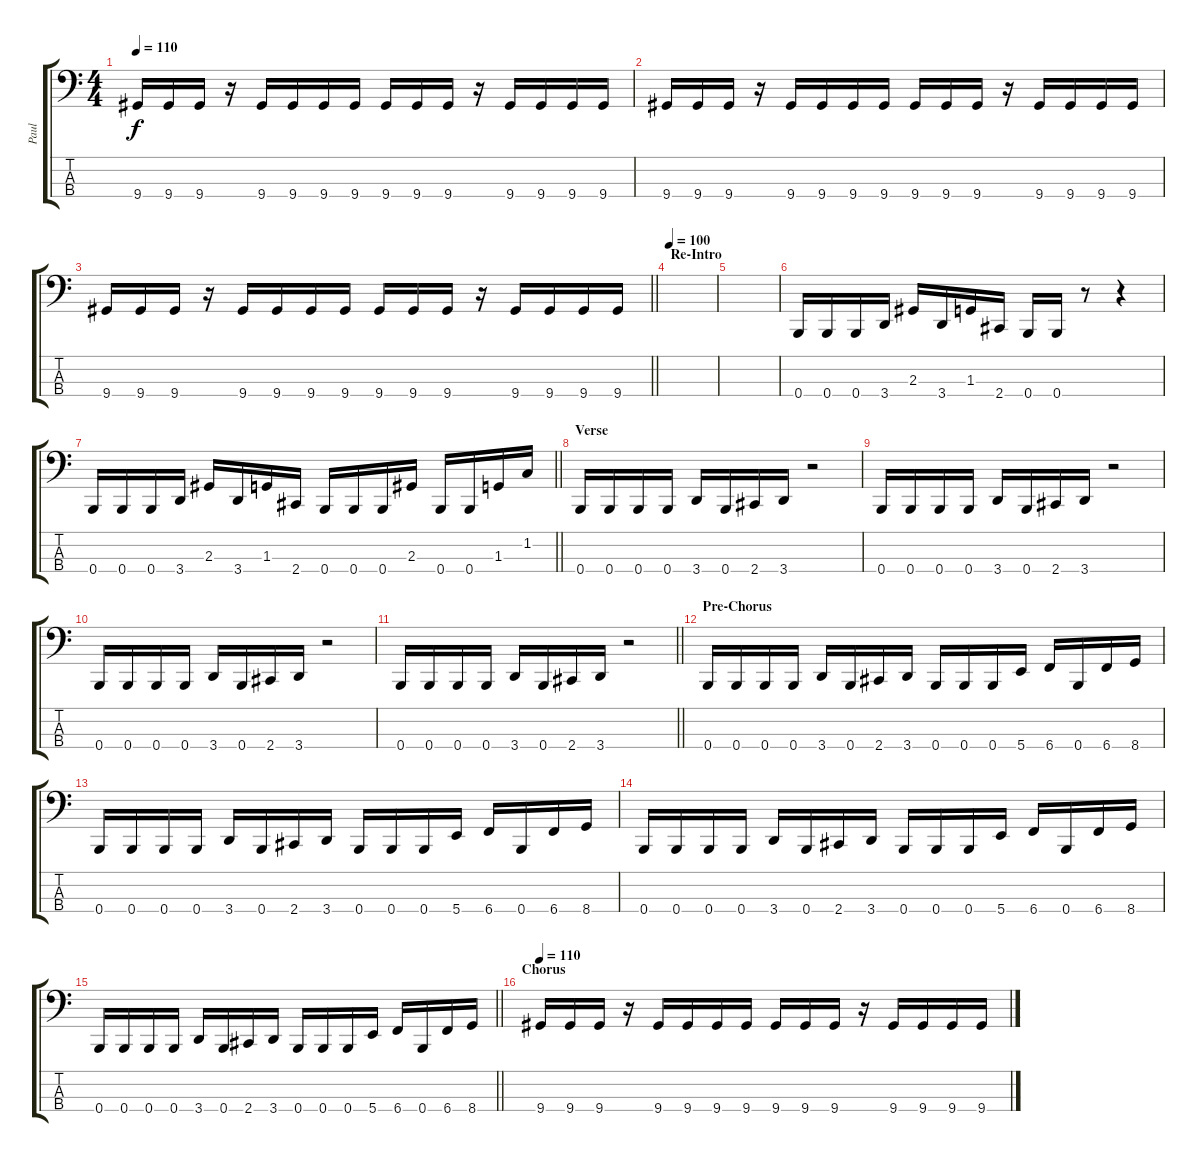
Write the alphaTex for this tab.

\track ("Paul" "Paul") {instrument electricbasspick}
\staff {score tabs}
\tuning (E2 B1 Gb1 B0) {hide}
\ts (4 4)
\tempo 110
\clef f4
\ks c
9.4.16{dy f} 9.4.16 9.4.16 r.16 9.4.16 9.4.16 9.4.16 9.4.16 9.4.16 9.4.16 9.4.16 r.16 9.4.16 9.4.16 9.4.16 9.4.16 |
9.4.16 9.4.16 9.4.16 r.16 9.4.16 9.4.16 9.4.16 9.4.16 9.4.16 9.4.16 9.4.16 r.16 9.4.16 9.4.16 9.4.16 9.4.16 |
\barLineRight lightlight
9.4.16 9.4.16 9.4.16 r.16 9.4.16 9.4.16 9.4.16 9.4.16 9.4.16 9.4.16 9.4.16 r.16 9.4.16 9.4.16 9.4.16 9.4.16 |
\section ("" "Re-Intro")
\tempo 100
|
|
0.4.16 0.4.16 0.4.16 3.4.16 2.3.16 3.4.16 1.3.16 2.4.16 0.4.16 0.4.16 r.8 r.4 |
\barLineRight lightlight
0.4.16 0.4.16 0.4.16 3.4.16 2.3.16 3.4.16 1.3.16 2.4.16 0.4.16 0.4.16 0.4.16 2.3.16 0.4.16 0.4.16 1.3.16 1.2.16 |
\section ("" "Verse")
0.4.16 0.4.16 0.4.16 0.4.16 3.4.16 0.4.16 2.4.16 3.4.16 r.2 |
0.4.16 0.4.16 0.4.16 0.4.16 3.4.16 0.4.16 2.4.16 3.4.16 r.2 |
0.4.16 0.4.16 0.4.16 0.4.16 3.4.16 0.4.16 2.4.16 3.4.16 r.2 |
\barLineRight lightlight
0.4.16 0.4.16 0.4.16 0.4.16 3.4.16 0.4.16 2.4.16 3.4.16 r.2 |
\section ("" "Pre-Chorus")
0.4.16 0.4.16 0.4.16 0.4.16 3.4.16 0.4.16 2.4.16 3.4.16 0.4.16 0.4.16 0.4.16 5.4.16 6.4.16 0.4.16 6.4.16 8.4.16 |
0.4.16 0.4.16 0.4.16 0.4.16 3.4.16 0.4.16 2.4.16 3.4.16 0.4.16 0.4.16 0.4.16 5.4.16 6.4.16 0.4.16 6.4.16 8.4.16 |
0.4.16 0.4.16 0.4.16 0.4.16 3.4.16 0.4.16 2.4.16 3.4.16 0.4.16 0.4.16 0.4.16 5.4.16 6.4.16 0.4.16 6.4.16 8.4.16 |
\barLineRight lightlight
0.4.16 0.4.16 0.4.16 0.4.16 3.4.16 0.4.16 2.4.16 3.4.16 0.4.16 0.4.16 0.4.16 5.4.16 6.4.16 0.4.16 6.4.16 8.4.16 |
\section ("" "Chorus")
\tempo 110
9.4.16 9.4.16 9.4.16 r.16 9.4.16 9.4.16 9.4.16 9.4.16 9.4.16 9.4.16 9.4.16 r.16 9.4.16 9.4.16 9.4.16 9.4.16
